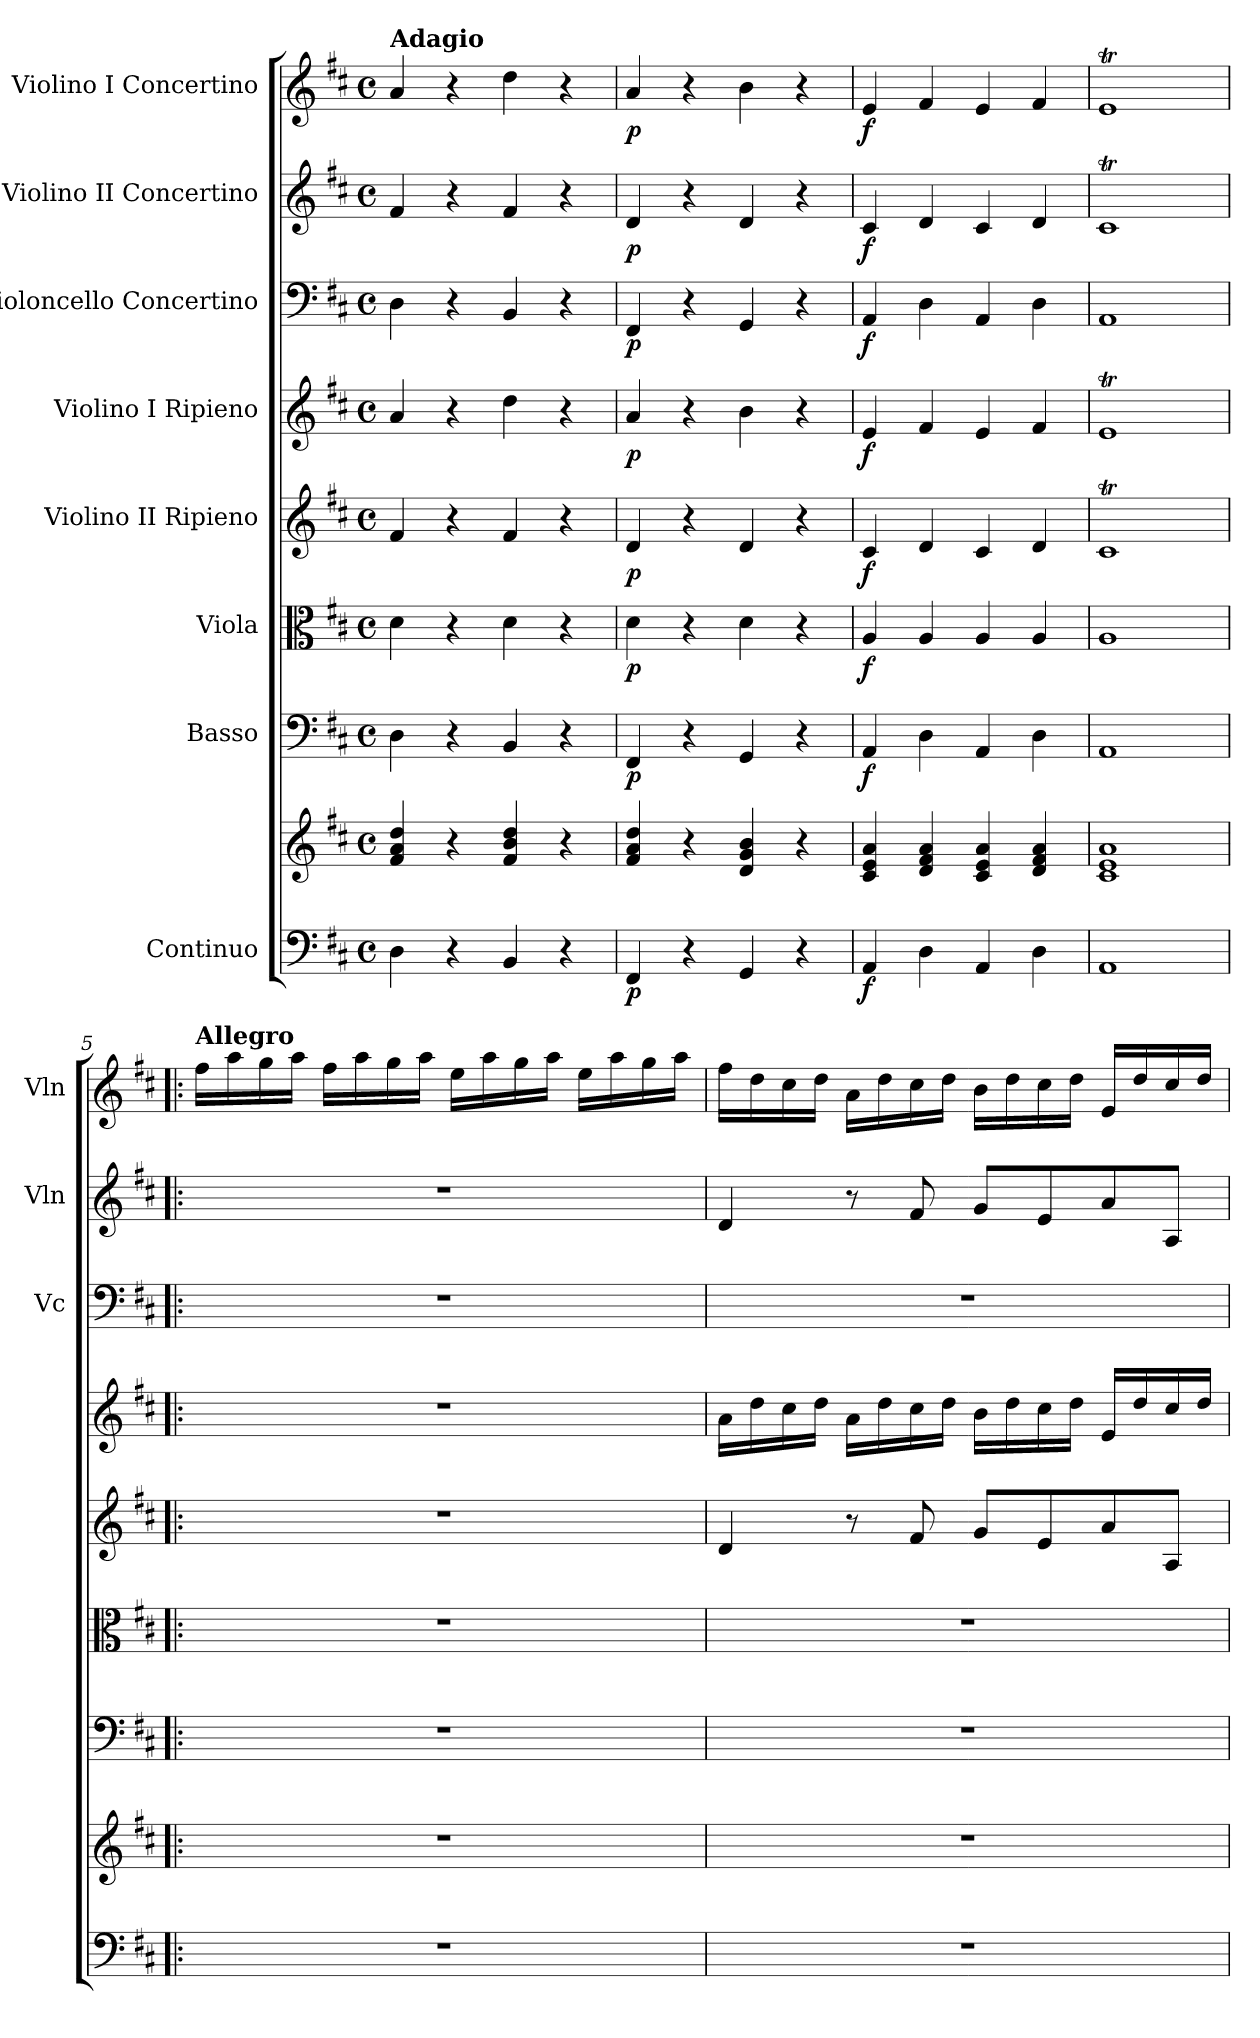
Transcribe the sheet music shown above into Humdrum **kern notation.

**kern	**kern	**dynam	**kern	**dynam	**kern	**dynam	**kern	**dynam	**kern	**dynam	**kern	**dynam	**kern	**dynam	**kern	**dynam
*part8	*part8	*part8	*part7	*part7	*part6	*part6	*part5	*part5	*part4	*part4	*part3	*part3	*part2	*part2	*part1	*part1
*staff9	*staff8	*staff8/9	*staff7	*staff7	*staff6	*staff6	*staff5	*staff5	*staff4	*staff4	*staff3	*staff3	*staff2	*staff2	*staff1	*staff1
*I"Continuo	*	*	*I"Basso	*	*I"Viola	*	*I"Violino II Ripieno	*	*I"Violino I Ripieno	*	*I"Violoncello Concertino	*	*I"Violino II Concertino	*	*I"Violino I Concertino	*
*	*	*	*	*	*	*	*	*	*	*	*I'Vc	*	*I'Vln	*	*I'Vln	*
*clefF4	*clefG2	*	*clefF4	*	*clefC3	*	*clefG2	*	*clefG2	*	*clefF4	*	*clefG2	*	*clefG2	*
*k[f#c#]	*k[f#c#]	*	*k[f#c#]	*	*k[f#c#]	*	*k[f#c#]	*	*k[f#c#]	*	*k[f#c#]	*	*k[f#c#]	*	*k[f#c#]	*
*M4/4	*M4/4	*	*M4/4	*	*M4/4	*	*M4/4	*	*M4/4	*	*M4/4	*	*M4/4	*	*M4/4	*
*met(c)	*met(c)	*	*met(c)	*	*met(c)	*	*met(c)	*	*met(c)	*	*met(c)	*	*met(c)	*	*met(c)	*
=1	=1	=1	=1	=1	=1	=1	=1	=1	=1	=1	=1	=1	=1	=1	=1	=1
!	!	!	!	!	!	!	!	!	!	!	!	!	!	!	!LO:TX:a:B:t=Adagio	!
4D\	4f#/ 4a/ 4dd/	.	4D\	.	4d\	.	4f#/	.	4a/	.	4D\	.	4f#/	.	4a/	.
4r	4r	.	4r	.	4r	.	4r	.	4r	.	4r	.	4r	.	4r	.
4BB/	4f#/ 4b/ 4dd/	.	4BB/	.	4d\	.	4f#/	.	4dd\	.	4BB/	.	4f#/	.	4dd\	.
4r	4r	.	4r	.	4r	.	4r	.	4r	.	4r	.	4r	.	4r	.
=2	=2	=2	=2	=2	=2	=2	=2	=2	=2	=2	=2	=2	=2	=2	=2	=2
!	!	!LO:DY:b=2	!	!LO:DY:b	!	!LO:DY:b	!	!LO:DY:b	!	!LO:DY:b	!	!LO:DY:b	!	!LO:DY:b	!	!LO:DY:b
4FF#/	4f#/ 4a/ 4dd/	p	4FF#/	p	4d\	p	4d/	p	4a/	p	4FF#/	p	4d/	p	4a/	p
4r	4r	.	4r	.	4r	.	4r	.	4r	.	4r	.	4r	.	4r	.
4GG/	4d/ 4g/ 4b/	.	4GG/	.	4d\	.	4d/	.	4b\	.	4GG/	.	4d/	.	4b\	.
4r	4r	.	4r	.	4r	.	4r	.	4r	.	4r	.	4r	.	4r	.
=3	=3	=3	=3	=3	=3	=3	=3	=3	=3	=3	=3	=3	=3	=3	=3	=3
!	!	!LO:DY:b=2	!	!LO:DY:b	!	!LO:DY:b	!	!LO:DY:b	!	!LO:DY:b	!	!LO:DY:b	!	!LO:DY:b	!	!LO:DY:b
4AA/	4c#/ 4e/ 4a/	f	4AA/	f	4A/	f	4c#/	f	4e/	f	4AA/	f	4c#/	f	4e/	f
4D\	4d/ 4f#/ 4a/	.	4D\	.	4A/	.	4d/	.	4f#/	.	4D\	.	4d/	.	4f#/	.
4AA/	4c#/ 4e/ 4a/	.	4AA/	.	4A/	.	4c#/	.	4e/	.	4AA/	.	4c#/	.	4e/	.
4D\	4d/ 4f#/ 4a/	.	4D\	.	4A/	.	4d/	.	4f#/	.	4D\	.	4d/	.	4f#/	.
=4	=4	=4	=4	=4	=4	=4	=4	=4	=4	=4	=4	=4	=4	=4	=4	=4
1AA	1c# 1e 1a	.	1AA	.	1A	.	1c#t	.	1eT	.	1AA	.	1c#t	.	1eT	.
=5!|:	=5!|:	=5!|:	=5!|:	=5!|:	=5!|:	=5!|:	=5!|:	=5!|:	=5!|:	=5!|:	=5!|:	=5!|:	=5!|:	=5!|:	=5!|:	=5!|:
!	!	!	!	!	!	!	!	!	!	!	!	!	!	!	!LO:TX:a:B:t=Allegro	!
1r	1r	.	1r	.	1r	.	1r	.	1r	.	1r	.	1r	.	16ff#\LL	.
.	.	.	.	.	.	.	.	.	.	.	.	.	.	.	16aa\	.
.	.	.	.	.	.	.	.	.	.	.	.	.	.	.	16gg\	.
.	.	.	.	.	.	.	.	.	.	.	.	.	.	.	16aa\JJ	.
.	.	.	.	.	.	.	.	.	.	.	.	.	.	.	16ff#\LL	.
.	.	.	.	.	.	.	.	.	.	.	.	.	.	.	16aa\	.
.	.	.	.	.	.	.	.	.	.	.	.	.	.	.	16gg\	.
.	.	.	.	.	.	.	.	.	.	.	.	.	.	.	16aa\JJ	.
.	.	.	.	.	.	.	.	.	.	.	.	.	.	.	16ee\LL	.
.	.	.	.	.	.	.	.	.	.	.	.	.	.	.	16aa\	.
.	.	.	.	.	.	.	.	.	.	.	.	.	.	.	16gg\	.
.	.	.	.	.	.	.	.	.	.	.	.	.	.	.	16aa\JJ	.
.	.	.	.	.	.	.	.	.	.	.	.	.	.	.	16ee\LL	.
.	.	.	.	.	.	.	.	.	.	.	.	.	.	.	16aa\	.
.	.	.	.	.	.	.	.	.	.	.	.	.	.	.	16gg\	.
.	.	.	.	.	.	.	.	.	.	.	.	.	.	.	16aa\JJ	.
=6	=6	=6	=6	=6	=6	=6	=6	=6	=6	=6	=6	=6	=6	=6	=6	=6
1r	1r	.	1r	.	1r	.	4d/	.	16a\LL	.	1r	.	4d/	.	16ff#\LL	.
.	.	.	.	.	.	.	.	.	16dd\	.	.	.	.	.	16dd\	.
.	.	.	.	.	.	.	.	.	16cc#\	.	.	.	.	.	16cc#\	.
.	.	.	.	.	.	.	.	.	16dd\JJ	.	.	.	.	.	16dd\JJ	.
.	.	.	.	.	.	.	8r	.	16a\LL	.	.	.	8r	.	16a\LL	.
.	.	.	.	.	.	.	.	.	16dd\	.	.	.	.	.	16dd\	.
.	.	.	.	.	.	.	8f#/	.	16cc#\	.	.	.	8f#/	.	16cc#\	.
.	.	.	.	.	.	.	.	.	16dd\JJ	.	.	.	.	.	16dd\JJ	.
.	.	.	.	.	.	.	8g/L	.	16b\LL	.	.	.	8g/L	.	16b\LL	.
.	.	.	.	.	.	.	.	.	16dd\	.	.	.	.	.	16dd\	.
.	.	.	.	.	.	.	8e/	.	16cc#\	.	.	.	8e/	.	16cc#\	.
.	.	.	.	.	.	.	.	.	16dd\JJ	.	.	.	.	.	16dd\JJ	.
.	.	.	.	.	.	.	8a/	.	16e/LL	.	.	.	8a/	.	16e/LL	.
.	.	.	.	.	.	.	.	.	16dd/	.	.	.	.	.	16dd/	.
.	.	.	.	.	.	.	8A/J	.	16cc#/	.	.	.	8A/J	.	16cc#/	.
.	.	.	.	.	.	.	.	.	16dd/JJ	.	.	.	.	.	16dd/JJ	.
=	=	=	=	=	=	=	=	=	=	=	=	=	=	=	=	=
*-	*-	*-	*-	*-	*-	*-	*-	*-	*-	*-	*-	*-	*-	*-	*-	*-
